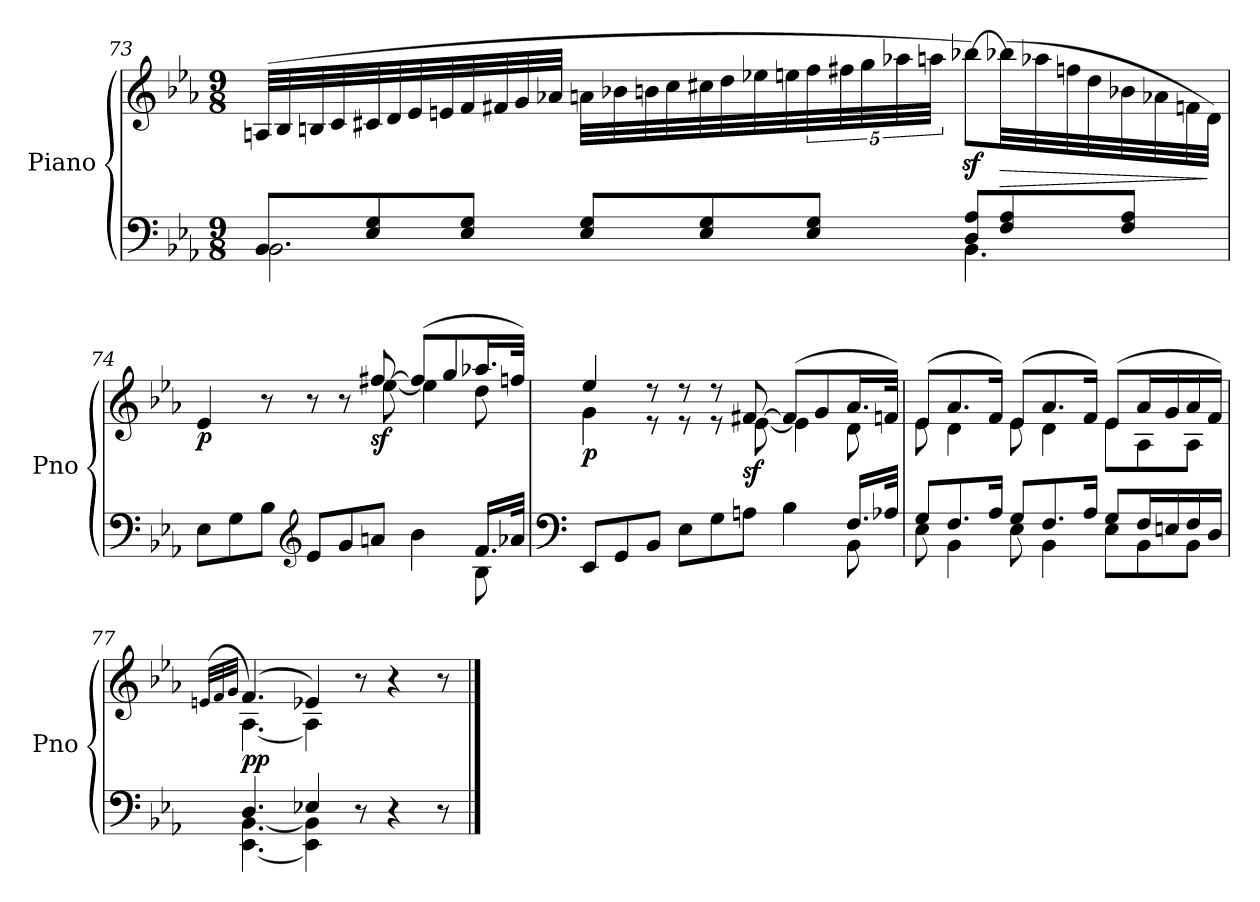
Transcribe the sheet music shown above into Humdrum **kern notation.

**kern	**kern	**dynam
*part1	*part1	*part1
*staff2	*staff1	*staff1/2
*I"Piano	*	*
*I'Pno	*	*
!!LO:LB:g=z
*clefF4	*clefG2	*
*k[b-e-a-]	*k[b-e-a-]	*
*M9/8	*M9/8	*
=73	=73	=73
*^	*	*
!	!	!	!LO:DY:b
8BB-/L	2.BB-\	(32An/LLL	other-dynamics
.	.	32B-/	.
.	.	32Bn/	.
.	.	32c/	.
8E-/ 8G/	.	32c#X/	.
.	.	32d/	.
.	.	32e-/	.
.	.	32en/	.
8E-/ 8G/J	.	32f/	.
.	.	32f#X/	.
.	.	32g/	.
.	.	32a-X/JJJ	.
8E-/ 8G/L	.	32an\LLL	.
.	.	32b-X\	.
.	.	32bn\	.
.	.	32cc\	.
8E-/ 8G/	.	32cc#X\	.
.	.	32dd\	.
.	.	32ee-X\	.
.	.	32een\	.
8E-/ 8G/J	.	40ff\	.
.	.	40ff#X\	.
.	.	40gg\	.
.	.	40aa-X\	.
.	.	40aan\JJJ	.
8D/ 8A-/L	4.BB-\	[8bb-Xz<\L)	.
!	!	!	!LO:HP:b
8F/ 8A-/	.	(32bb-X\LL]	>
.	.	32aa-X\	.
.	.	32ffn\	.
.	.	32dd\	.
8F/ 8A-/J	.	32b-X\	.
.	.	32a-X\	.
.	.	32fn\	.
.	.	32d\JJJ)	]
!!LO:PB:g=z
=74	=74	=74	=74
*	*	*^	*
!	!	!	!	!LO:DY:b
8E-\L	1ryy	4e-/	8ryy	p
*	*	*v	*v	*
8G\	.	.	.
8B-\J	.	8r	.
*clefG2	*	*	*
8e-/L	.	8r	.
8g/	.	8r	.
*	*	*^	*
!	!	!	!	!LO:DY:b
8an/J	.	[8ff#X/	[8ee-\	sf
4b-\	.	(>8ff#/L]	4ee-\]	.
.	.	8gg/	.	.
16.f/LL	8B-\	16.aa-X/L	8dd\	.
32a-X/JJk	.	32ffn/JJk)	.	.
=75	=75	=75	=75	=75
*clefF4	*	*	*	*
!	!	!	!	!LO:DY:b
8EE-/L	1ryy	4ee-/	4g\	p
8GG/	.	.	.	.
8BB-/J	.	8r	8r	.
8E-\L	.	8r	8r	.
8G\	.	8r	8r	.
!	!	!	!	!LO:DY:b
8An\J	.	[8f#X/	[8e-\	sf
4B-\	.	(8f#/L]	4e-\]	.
.	.	8g/	.	.
16.F/LL	8BB-\	16.a-/L	8d\	.
32A-X/JJk	.	32fn/JJk)	.	.
=76	=76	=76	=76	=76
8G/L	8E-\	(8e-/L	8e-\	.
8.F/	4BB-\	8.a-/	4d\	.
16A-/Jk	.	16f/Jk)	.	.
8G/L	8E-\	(8e-/L	8e-\	.
8.F/	4BB-\	8.a-/	4d\	.
16A-/Jk	.	16f/Jk)	.	.
!	!	!	!	!LO:DY:b
8G/L	8E-\L	(8e-/L	8e-\L	other-dynamics
16F/L	8BB-\	16a-/L	8A-\	.
16En/	.	16g/	.	.
16F/	8BB-\J	16a-/	8A-\J	.
16D/JJ	.	16f/JJ)	.	.
!!LO:LB:g=z	!!
=77	=77	=77	=77	=77
.	.	(32qen/LLL	.	.
.	.	32qf/	.	.
.	.	32qg/JJJ	.	.
!	!	!	!	!LO:DY:b
4.D/	[4.EE-\ [4.BB-\	(4.f/)	[4.A-\	pp
4E-X/	4EE-\] 4BB-\]	4e-X/)	4A-\]	.
8r	2ryy	8r	2ryy	.
4r	.	4r	.	.
8r	.	8r	.	.
*v	*v	*	*	*
*	*v	*v	*
==	==	==
*-	*-	*-
